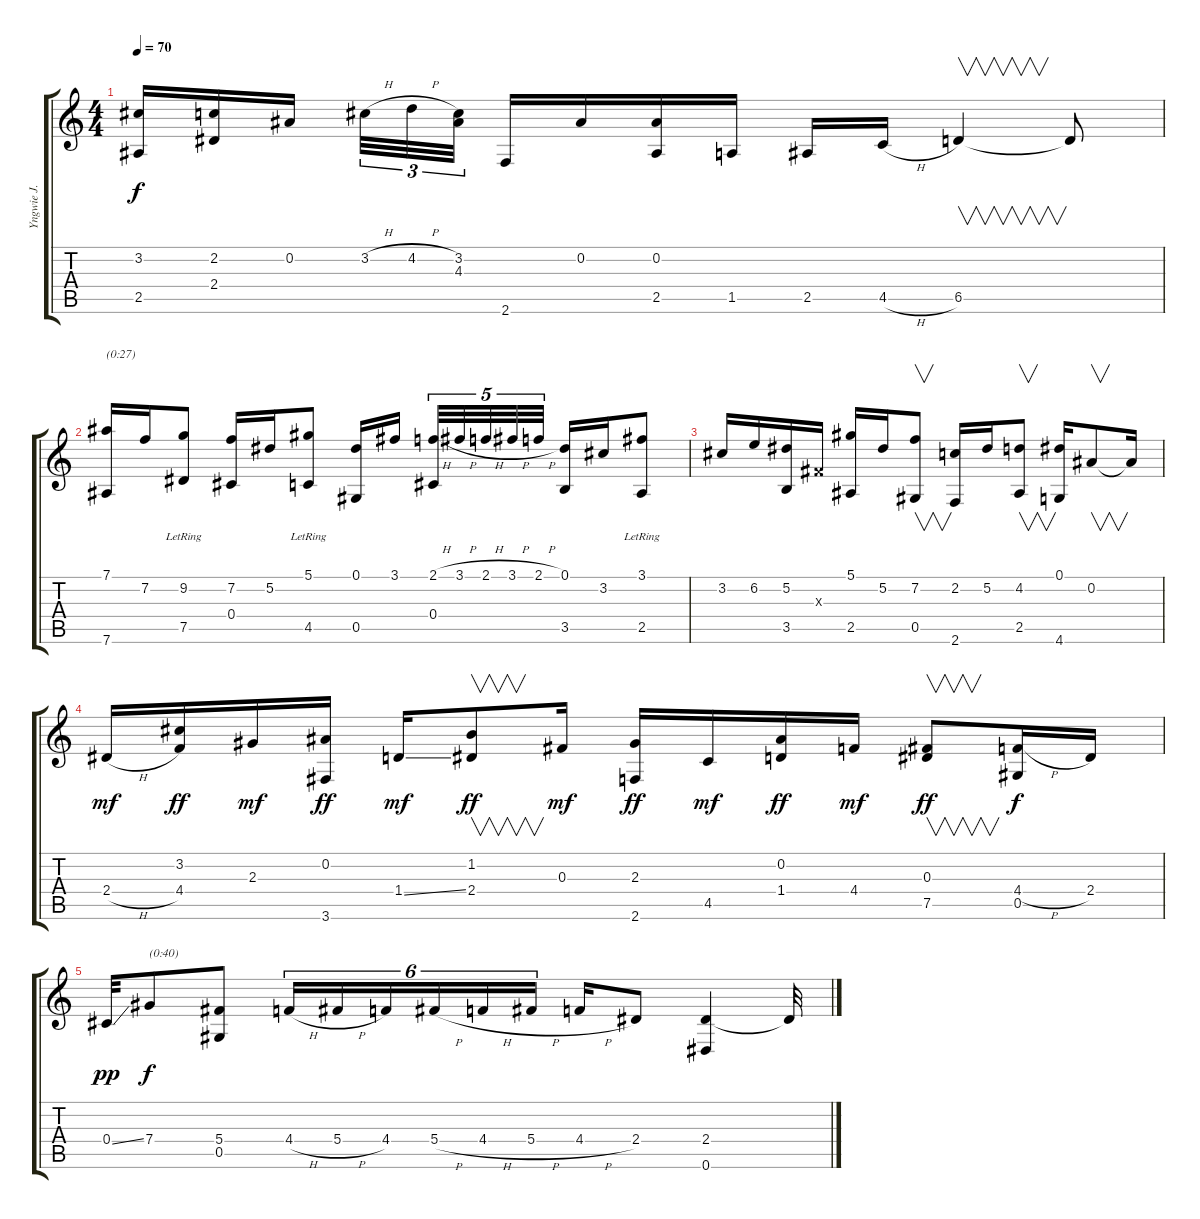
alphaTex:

\track ("Yngwie J. Malmsteen" "Yngwie J. ") {instrument electricguitarclean}
\staff {score tabs}
\tuning (Eb4 Bb3 Gb3 Db3 Ab2 Eb2) {hide}
\ts (4 4)
\tempo 70
\clef g2
\ks c
(3.2 2.5).16{dy f} (2.2 2.4).16 0.2.16 3.2{h}.32{tu (3 2)} 4.2{h}.32{tu (3 2)} (3.2 4.3).32{tu (3 2)} 2.6.16 0.2.16 (0.2 2.5).16 1.5.16 2.5.16 4.5{h}.16 6.5.4{v} 6.5{t}.8 |
(7.1 7.6).16{txt "(0:27)"} 7.2.16 (9.2{lr} 7.5).8 (7.2 0.4).16 5.2.16 (5.1{lr} 4.5).8 (0.1 0.5).16 3.1.16 (2.1{h} 0.4).32{tu (5 4)} 3.1{h}.32{tu (5 4)} 2.1{h}.32{tu (5 4)} 3.1{h}.32{tu (5 4)} 2.1{h}.32{tu (5 4)} (0.1 3.5).16 3.2.16 (3.1{lr} 2.5).8 |
3.2.16 6.2.16 (5.2 3.5).16 0.3{x}.16 (5.1 2.5).16 5.2.16 (7.2 0.5).8{v} (2.2 2.6).16 5.2.16 (4.2 2.5).8{v} (0.1 4.6).16 0.2.8{v} 0.2{t}.16 |
2.4{h}.16{dy mf} (3.2 4.4).16{dy ff} 2.3.16{dy mf} (0.2 3.6).16{dy ff} 1.4{ss}.16{dy mf} (1.2 2.4).8{v dy ff} 0.3.16{dy mf} (2.3 2.6).16{dy ff} 4.5.16{dy mf} (0.2 1.4).16{dy ff} 4.4.16{dy mf} (0.3 7.5).8{v dy ff} (4.4{h} 0.5).16{dy f} 2.4.16 |
0.4{ss}.32{dy pp} 7.4.8{txt "(0:40)" dy f} (5.4 0.5).8 4.4{h}.16{tu (6 4)} 5.4{h}.16{tu (6 4)} 4.4.16{tu (6 4)} 5.4{h}.16{tu (6 4)} 4.4{h}.16{tu (6 4)} 5.4{h}.16{tu (6 4)} 4.4{h}.16 2.4.8 (2.4 0.6).4 2.4{t}.32
